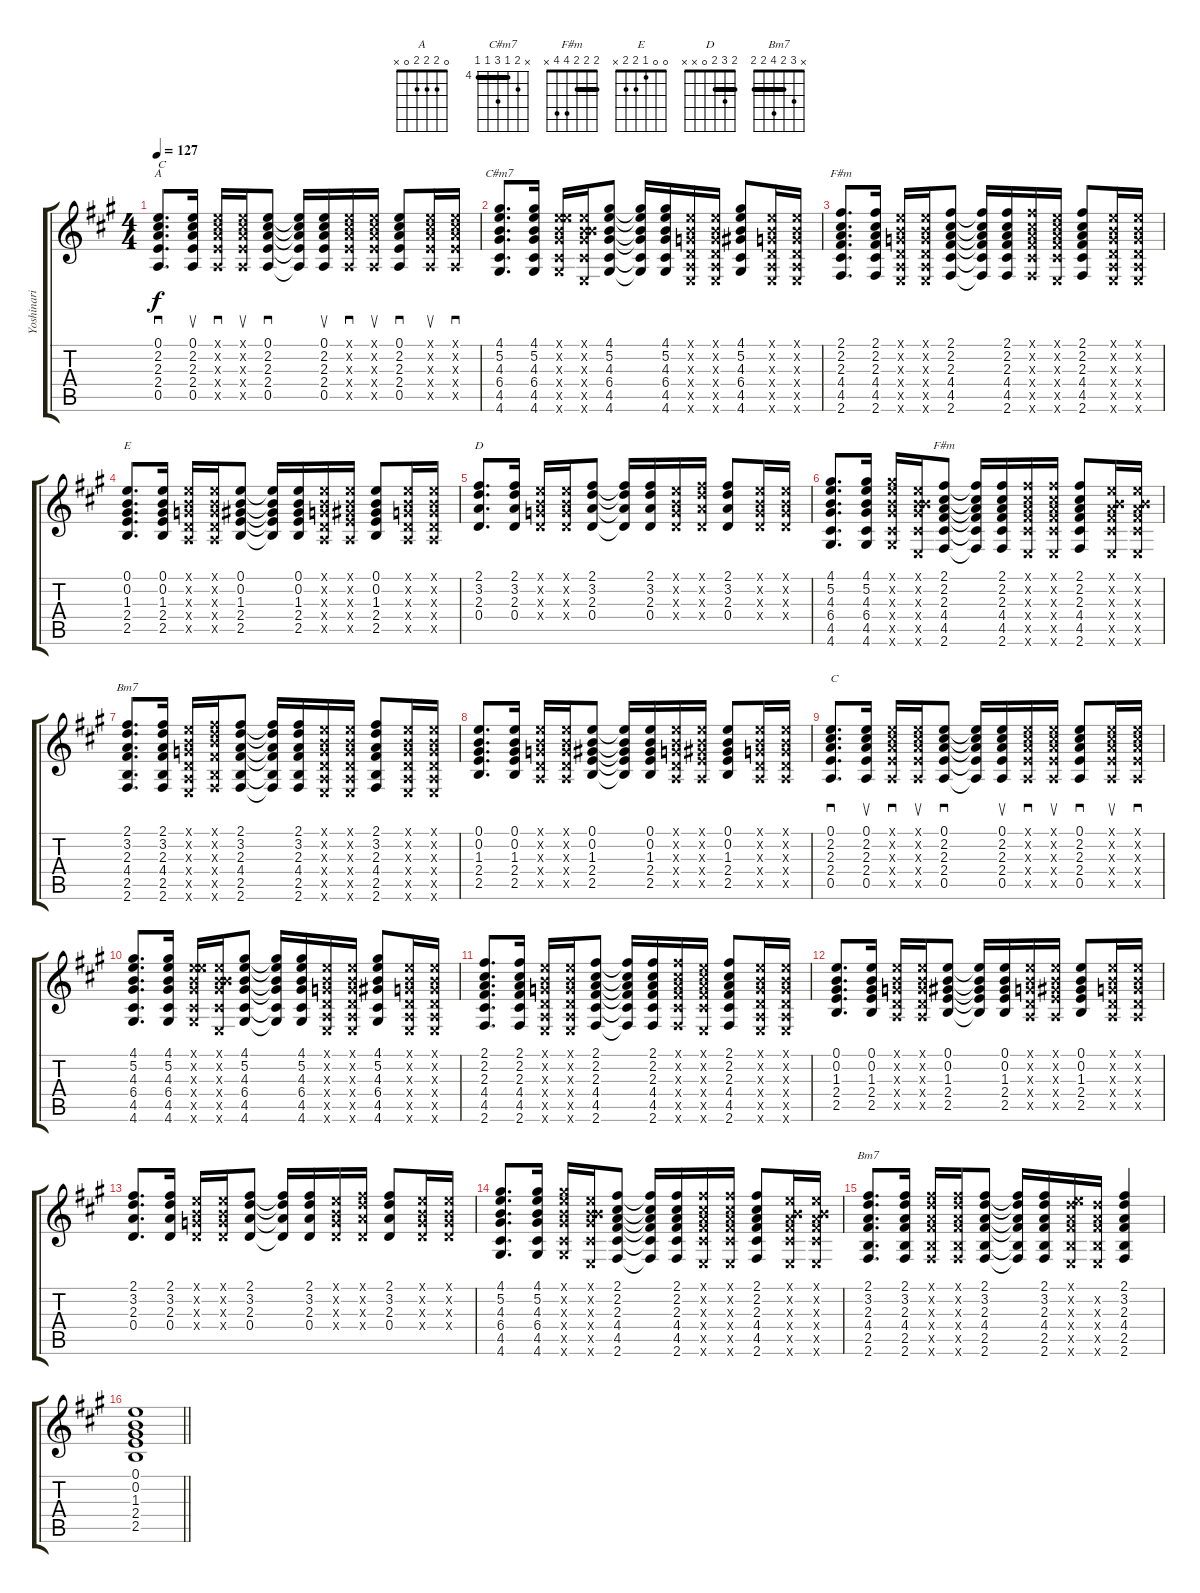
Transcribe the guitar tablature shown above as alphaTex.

\track ("Yoshinari (Pepe) Tokuoka" "Yoshinari ") {instrument acousticguitarsteel}
\staff {score tabs}
\tuning (E4 B3 G3 D3 A2 E2) {hide}
\chord ("A" 0 2 2 2 0 x)
\chord ("C#m7" x 5 4 6 4 4) {firstfret 4 barre 4}
\chord ("F#m" x 2 2 4 4 2) {barre 2}
\chord ("E" 0 0 1 2 2 x)
\chord ("D" 2 3 2 0 x x) {barre 2}
\chord ("F#m" 2 2 2 4 4 x) {barre 2}
\chord ("Bm7" 2 3 x 4 2 2) {barre 2}
\chord ("Bm7" x 3 2 4 2 2) {barre 2}
\ts (4 4)
\tempo 127
\clef g2
\ks a
(0.1 2.2 2.3 2.4 0.5).8{d sd ch "A" txt "C" dy f} (0.1 2.2 2.3 2.4 0.5).16{su} (0.1{x} 2.2{x} 2.3{x} 2.4{x} 0.5{x}).16{sd} (0.1{x} 2.2{x} 2.3{x} 2.4{x} 0.5{x}).16{su} (0.1 2.2 2.3 2.4 0.5).8{sd} (0.1{t} 2.2{t} 2.3{t} 2.4{t} 0.5{t}).16 (0.1 2.2 2.3 2.4 0.5).16{su} (0.1{x} 2.2{x} 2.3{x} 2.4{x} 0.5{x}).16{sd} (0.1{x} 2.2{x} 2.3{x} 2.4{x} 0.5{x}).16{su} (0.1 2.2 2.3 2.4 0.5).8{sd} (0.1{x} 2.2{x} 2.3{x} 2.4{x} 0.5{x}).16{su} (0.1{x} 2.2{x} 2.3{x} 2.4{x} 0.5{x}).16{sd} |
(4.1 5.2 4.3 6.4 4.5 4.6).8{d ch "C#m7"} (4.1 5.2 4.3 6.4 4.5 4.6).16 (0.1{x} 5.2{x} 4.3{x} 6.4{x} 4.5{x} 4.6{x}).16 (0.1{x} 0.2{x} 4.3{x} 6.4{x} 4.5{x} 0.6{x}).16 (4.1 5.2 4.3 6.4 4.5 4.6).8 (4.1{t} 5.2{t} 4.3{t} 6.4{t} 4.5{t} 4.6{t}).16 (4.1 5.2 4.3 6.4 4.5 4.6).16 (0.1{x} 0.2{x} 0.3{x} 0.4{x} 0.5{x} 0.6{x}).16 (0.1{x} 0.2{x} 0.3{x} 0.4{x} 0.5{x} 0.6{x}).16 (4.1 5.2 4.3 6.4 4.5 4.6).8 (0.1{x} 0.2{x} 0.3{x} 0.4{x} 0.5{x} 0.6{x}).16 (0.1{x} 0.2{x} 0.3{x} 0.4{x} 0.5{x} 0.6{x}).16 |
(2.1 2.2 2.3 4.4 4.5 2.6).8{d ch "F#m"} (2.1 2.2 2.3 4.4 4.5 2.6).16 (0.1{x} 0.2{x} 0.3{x} 0.4{x} 0.5{x} 0.6{x}).16 (0.1{x} 0.2{x} 0.3{x} 0.4{x} 0.5{x} 0.6{x}).16 (2.1 2.2 2.3 4.4 4.5 2.6).8 (2.1{t} 2.2{t} 2.3{t} 4.4{t} 4.5{t} 2.6{t}).16 (2.1 2.2 2.3 4.4 4.5 2.6).16 (2.1{x} 2.2{x} 2.3{x} 4.4{x} 4.5{x} 2.6{x}).16 (0.1{x} 2.2{x} 2.3{x} 4.4{x} 4.5{x} 0.6{x}).16 (2.1 2.2 2.3 4.4 4.5 2.6).8 (0.1{x} 0.2{x} 0.3{x} 0.4{x} 0.5{x} 0.6{x}).16 (0.1{x} 0.2{x} 0.3{x} 0.4{x} 0.5{x} 0.6{x}).16 |
(0.1 0.2 1.3 2.4 2.5).8{d ch "E"} (0.1 0.2 1.3 2.4 2.5).16 (0.1{x} 0.2{x} 0.3{x} 0.4{x} 0.5{x}).16 (0.1{x} 0.2{x} 0.3{x} 0.4{x} 0.5{x}).16 (0.1 0.2 1.3 2.4 2.5).8 (0.1{t} 0.2{t} 1.3{t} 2.4{t} 2.5{t}).16 (0.1 0.2 1.3 2.4 2.5).16 (0.1{x} 0.2{x} 0.3{x} 0.4{x} 0.5{x}).16 (0.1{x} 0.2{x} 1.3{x} 2.4{x} 0.5{x}).16 (0.1 0.2 1.3 2.4 2.5).8 (0.1{x} 0.2{x} 0.3{x} 0.4{x} 0.5{x}).16 (0.1{x} 0.2{x} 0.3{x} 0.4{x} 0.5{x}).16 |
(2.1 3.2 2.3 0.4).8{d ch "D"} (2.1 3.2 2.3 0.4).16 (0.1{x} 0.2{x} 0.3{x} 0.4{x}).16 (0.1{x} 0.2{x} 0.3{x} 0.4{x}).16 (2.1 3.2 2.3 0.4).8 (2.1{t} 3.2{t} 2.3{t} 0.4{t}).16 (2.1 3.2 2.3 0.4).16 (0.1{x} 0.2{x} 0.3{x} 0.4{x}).16 (2.1{x} 3.2{x} 2.3{x} 0.4{x}).16 (2.1 3.2 2.3 0.4).8 (0.1{x} 0.2{x} 0.3{x} 0.4{x}).16 (0.1{x} 0.2{x} 0.3{x} 0.4{x}).16 |
(4.1 5.2 4.3 6.4 4.5 4.6).8{d} (4.1 5.2 4.3 6.4 4.5 4.6).16 (4.1{x} 5.2{x} 4.3{x} 6.4{x} 4.5{x} 4.6{x}).16 (0.1{x} 0.2{x} 4.3{x} 6.4{x} 4.5{x} 0.6{x}).16 (2.1 2.2 2.3 4.4 4.5 2.6).8{ch "F#m"} (2.1{t} 2.2{t} 2.3{t} 4.4{t} 4.5{t} 2.6{t}).16 (2.1 2.2 2.3 4.4 4.5 2.6).16 (2.1{x} 2.2{x} 2.3{x} 4.4{x} 4.5{x} 0.6{x}).16 (2.1{x} 2.2{x} 2.3{x} 4.4{x} 4.5{x} 0.6{x}).16 (2.1 2.2 2.3 4.4 4.5 2.6).8 (0.1{x} 0.2{x} 2.3{x} 4.4{x} 4.5{x} 0.6{x}).16 (0.1{x} 0.2{x} 2.3{x} 4.4{x} 4.5{x} 0.6{x}).16 |
(2.1 3.2 2.3 4.4 2.5 2.6).8{d ch "Bm7"} (2.1 3.2 2.3 4.4 2.5 2.6).16 (0.1{x} 0.2{x} 0.3{x} 0.4{x} 0.5{x} 0.6{x}).16 (2.1{x} 3.2{x} 4.3{x} 4.4{x} 2.5{x} 2.6{x}).16 (2.1 3.2 2.3 4.4 2.5 2.6).8 (2.1{t} 3.2{t} 2.3{t} 4.4{t} 2.5{t} 2.6{t}).16 (2.1 3.2 2.3 4.4 2.5 2.6).16 (0.1{x} 0.2{x} 0.3{x} 0.4{x} 0.5{x} 0.6{x}).16 (0.1{x} 0.2{x} 0.3{x} 0.4{x} 0.5{x} 0.6{x}).16 (2.1 3.2 2.3 4.4 2.5 2.6).8 (0.1{x} 0.2{x} 0.3{x} 0.4{x} 0.5{x} 0.6{x}).16 (0.1{x} 0.2{x} 0.3{x} 0.4{x} 0.5{x} 0.6{x}).16 |
(0.1 0.2 1.3 2.4 2.5).8{d} (0.1 0.2 1.3 2.4 2.5).16 (0.1{x} 0.2{x} 0.3{x} 0.4{x} 0.5{x}).16 (0.1{x} 0.2{x} 0.3{x} 0.4{x} 0.5{x}).16 (0.1 0.2 1.3 2.4 2.5).8 (0.1{t} 0.2{t} 1.3{t} 2.4{t} 2.5{t}).16 (0.1 0.2 1.3 2.4 2.5).16 (0.1{x} 0.2{x} 0.3{x} 0.4{x} 0.5{x}).16 (0.1{x} 0.2{x} 1.3{x} 2.4{x} 0.5{x}).16 (0.1 0.2 1.3 2.4 2.5).8 (0.1{x} 0.2{x} 0.3{x} 0.4{x} 0.5{x}).16 (0.1{x} 0.2{x} 0.3{x} 0.4{x} 0.5{x}).16 |
(0.1 2.2 2.3 2.4 0.5).8{d sd txt "C"} (0.1 2.2 2.3 2.4 0.5).16{su} (0.1{x} 2.2{x} 2.3{x} 2.4{x} 0.5{x}).16{sd} (0.1{x} 2.2{x} 2.3{x} 2.4{x} 0.5{x}).16{su} (0.1 2.2 2.3 2.4 0.5).8{sd} (0.1{t} 2.2{t} 2.3{t} 2.4{t} 0.5{t}).16 (0.1 2.2 2.3 2.4 0.5).16{su} (0.1{x} 2.2{x} 2.3{x} 2.4{x} 0.5{x}).16{sd} (0.1{x} 2.2{x} 2.3{x} 2.4{x} 0.5{x}).16{su} (0.1 2.2 2.3 2.4 0.5).8{sd} (0.1{x} 2.2{x} 2.3{x} 2.4{x} 0.5{x}).16{su} (0.1{x} 2.2{x} 2.3{x} 2.4{x} 0.5{x}).16{sd} |
(4.1 5.2 4.3 6.4 4.5 4.6).8{d} (4.1 5.2 4.3 6.4 4.5 4.6).16 (0.1{x} 5.2{x} 4.3{x} 6.4{x} 4.5{x} 4.6{x}).16 (0.1{x} 0.2{x} 4.3{x} 6.4{x} 4.5{x} 0.6{x}).16 (4.1 5.2 4.3 6.4 4.5 4.6).8 (4.1{t} 5.2{t} 4.3{t} 6.4{t} 4.5{t} 4.6{t}).16 (4.1 5.2 4.3 6.4 4.5 4.6).16 (0.1{x} 0.2{x} 0.3{x} 0.4{x} 0.5{x} 0.6{x}).16 (0.1{x} 0.2{x} 0.3{x} 0.4{x} 0.5{x} 0.6{x}).16 (4.1 5.2 4.3 6.4 4.5 4.6).8 (0.1{x} 0.2{x} 0.3{x} 0.4{x} 0.5{x} 0.6{x}).16 (0.1{x} 0.2{x} 0.3{x} 0.4{x} 0.5{x} 0.6{x}).16 |
(2.1 2.2 2.3 4.4 4.5 2.6).8{d} (2.1 2.2 2.3 4.4 4.5 2.6).16 (0.1{x} 0.2{x} 0.3{x} 0.4{x} 0.5{x} 0.6{x}).16 (0.1{x} 0.2{x} 0.3{x} 0.4{x} 0.5{x} 0.6{x}).16 (2.1 2.2 2.3 4.4 4.5 2.6).8 (2.1{t} 2.2{t} 2.3{t} 4.4{t} 4.5{t} 2.6{t}).16 (2.1 2.2 2.3 4.4 4.5 2.6).16 (2.1{x} 2.2{x} 2.3{x} 4.4{x} 4.5{x} 2.6{x}).16 (0.1{x} 2.2{x} 2.3{x} 4.4{x} 4.5{x} 0.6{x}).16 (2.1 2.2 2.3 4.4 4.5 2.6).8 (0.1{x} 0.2{x} 0.3{x} 0.4{x} 0.5{x} 0.6{x}).16 (0.1{x} 0.2{x} 0.3{x} 0.4{x} 0.5{x} 0.6{x}).16 |
(0.1 0.2 1.3 2.4 2.5).8{d} (0.1 0.2 1.3 2.4 2.5).16 (0.1{x} 0.2{x} 0.3{x} 0.4{x} 0.5{x}).16 (0.1{x} 0.2{x} 0.3{x} 0.4{x} 0.5{x}).16 (0.1 0.2 1.3 2.4 2.5).8 (0.1{t} 0.2{t} 1.3{t} 2.4{t} 2.5{t}).16 (0.1 0.2 1.3 2.4 2.5).16 (0.1{x} 0.2{x} 0.3{x} 0.4{x} 0.5{x}).16 (0.1{x} 0.2{x} 1.3{x} 2.4{x} 0.5{x}).16 (0.1 0.2 1.3 2.4 2.5).8 (0.1{x} 0.2{x} 0.3{x} 0.4{x} 0.5{x}).16 (0.1{x} 0.2{x} 0.3{x} 0.4{x} 0.5{x}).16 |
(2.1 3.2 2.3 0.4).8{d} (2.1 3.2 2.3 0.4).16 (0.1{x} 0.2{x} 0.3{x} 0.4{x}).16 (0.1{x} 0.2{x} 0.3{x} 0.4{x}).16 (2.1 3.2 2.3 0.4).8 (2.1{t} 3.2{t} 2.3{t} 0.4{t}).16 (2.1 3.2 2.3 0.4).16 (0.1{x} 0.2{x} 0.3{x} 0.4{x}).16 (2.1{x} 3.2{x} 2.3{x} 0.4{x}).16 (2.1 3.2 2.3 0.4).8 (0.1{x} 0.2{x} 0.3{x} 0.4{x}).16 (0.1{x} 0.2{x} 0.3{x} 0.4{x}).16 |
(4.1 5.2 4.3 6.4 4.5 4.6).8{d} (4.1 5.2 4.3 6.4 4.5 4.6).16 (4.1{x} 5.2{x} 4.3{x} 6.4{x} 4.5{x} 4.6{x}).16 (0.1{x} 0.2{x} 4.3{x} 6.4{x} 4.5{x} 0.6{x}).16 (2.1 2.2 2.3 4.4 4.5 2.6).8 (2.1{t} 2.2{t} 2.3{t} 4.4{t} 4.5{t} 2.6{t}).16 (2.1 2.2 2.3 4.4 4.5 2.6).16 (2.1{x} 2.2{x} 2.3{x} 4.4{x} 4.5{x} 0.6{x}).16 (2.1{x} 2.2{x} 2.3{x} 4.4{x} 4.5{x} 0.6{x}).16 (2.1 2.2 2.3 4.4 4.5 2.6).8 (0.1{x} 0.2{x} 2.3{x} 4.4{x} 4.5{x} 0.6{x}).16 (0.1{x} 0.2{x} 2.3{x} 4.4{x} 4.5{x} 0.6{x}).16 |
(2.1 3.2 2.3 4.4 2.5 2.6).8{d ch "Bm7"} (2.1 3.2 2.3 4.4 2.5 2.6).16 (2.1{x} 3.2{x} 2.3{x} 4.4{x} 2.5{x} 2.6{x}).16 (2.1{x} 3.2{x} 2.3{x} 4.4{x} 2.5{x} 2.6{x}).16 (2.1 3.2 2.3 4.4 2.5 2.6).8 (2.1{t} 3.2{t} 2.3{t} 4.4{t} 2.5{t} 2.6{t}).16 (2.1 3.2 2.3 4.4 2.5 2.6).16 (0.1{x} 3.2{x} 2.3{x} 4.4{x} 2.5{x} 0.6{x}).16 (3.2{x} 2.3{x} 4.4{x} 2.5{x} 0.6{x}).16 (2.1 3.2 2.3 4.4 2.5 2.6).4 |
\barLineRight lightlight
(0.1 0.2 1.3 2.4 2.5).1
